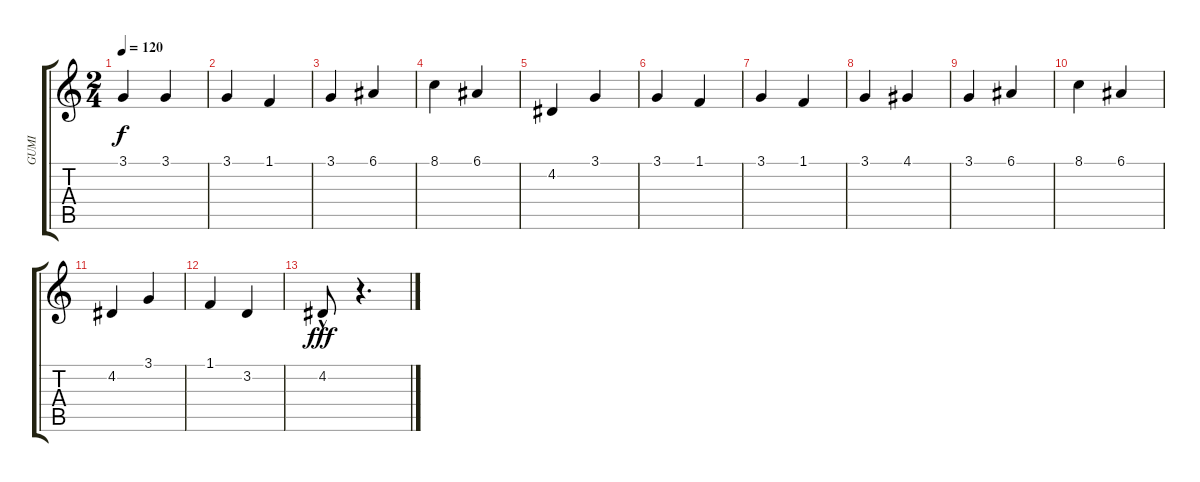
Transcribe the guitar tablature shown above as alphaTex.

\track ("GUMI" "GUMI") {instrument lead2sawtooth}
\staff {score tabs}
\tuning (E4 B3 G3 D3 A2 E2) {hide}
\ts (2 4)
\tempo 120
\clef g2
\ks c
3.1.4{dy f} 3.1.4 |
3.1.4 1.1.4 |
3.1.4 6.1.4 |
8.1.4 6.1.4 |
4.2.4 3.1.4 |
3.1.4 1.1.4 |
3.1.4 1.1.4 |
3.1.4 4.1.4 |
3.1.4 6.1.4 |
8.1.4 6.1.4 |
4.2.4 3.1.4 |
1.1.4 3.2.4 |
4.2{hac}.8{dy fff} r.4{d}
